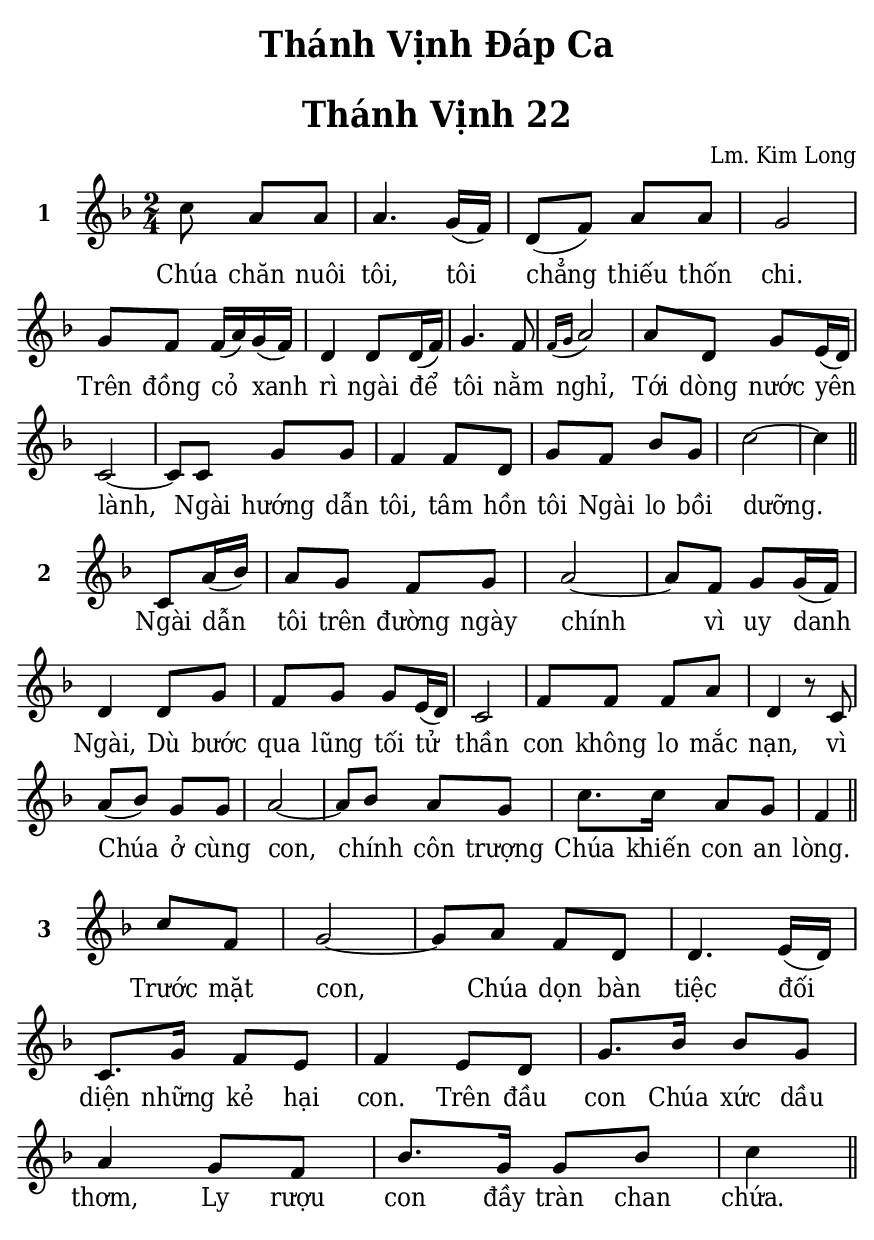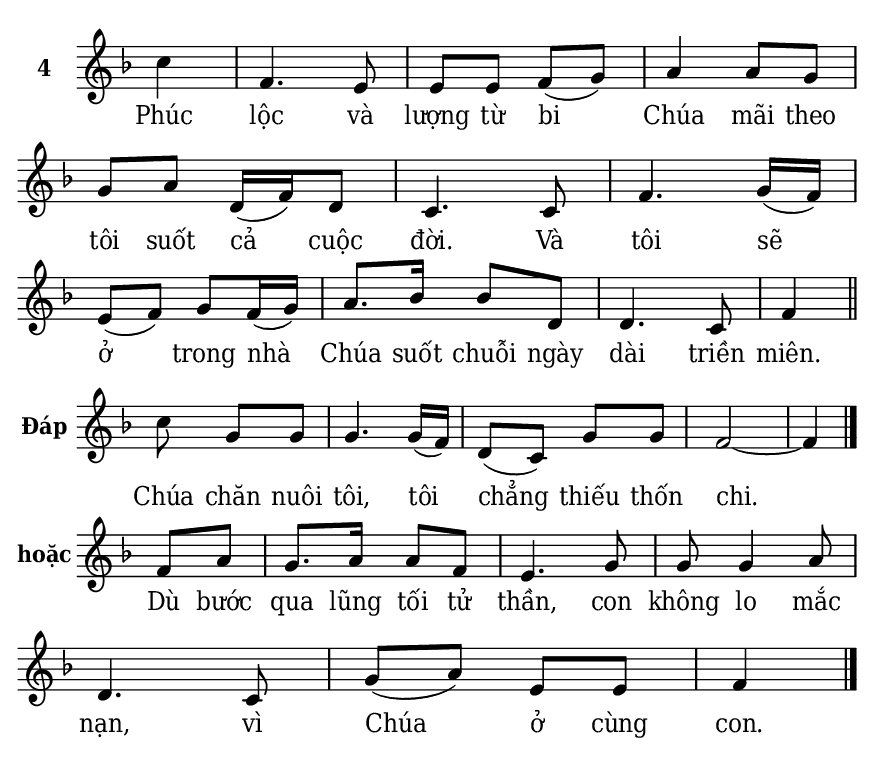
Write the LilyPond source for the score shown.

% Cài đặt chung
\version "2.22.1"
\include "english.ly"

\header {
  title = "Thánh Vịnh Đáp Ca"
  subtitle = \markup { \vspace #2 \fontsize #3 "Thánh Vịnh 22" }
  composer = "Lm. Kim Long"
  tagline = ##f
}

% Nhạc
nhacMauMot = \relative c'' {
  \key f \major
  \time 2/4
  \partial 4. c8 a a |
  a4. g16 (f) |
  d8 (f) a a |
  g2 |
  g8 f f16 (a) g (f) |
  d4 d8 d16 (f) |
  g4. f8 |
  \slashedGrace { f16 (g } a2) |
  a8 d, g e16 (d) |
  c2 ~ |
  c8 c g' g |
  f4 f8 d |
  g f bf g |
  c2 ~ |
  c4 \bar "||"
}

nhacMauHai = \relative c'' {
  \key f \major
  \time 2/4
  \partial 4 c,8 a'16 (bf) |
  a8 g f g |
  a2 ~ |
  a8 f g g16 (f) |
  d4 d8 g |
  f g g e16 (d) |
  c2 |
  f8 f f a |
  d,4 r8 c |
  a' (bf) g g |
  a2 ~ |
  a8 bf a g |
  c8. c16 a8 g |
  f4 \bar "||"
}

nhacMauBa = \relative c'' {
  \key f \major
  \time 2/4
  \partial 4 c8 f, |
  g2 ~ |
  g8 a f d |
  d4. e16 (d) |
  c8. g'16 f8 e |
  f4 e8 d |
  g8. bf16 bf8 g |
  a4 g8 f |
  bf8. g16 g8 bf |
  c4 \bar "||"
}

nhacMauBon = \relative c'' {
  \key f \major
  \time 2/4
  \partial 4 c4 |
  f,4. e8 |
  e e f (g) |
  a4 a8 g |
  g a d,16 (f) d8 |
  c4. c8 |
  f4. g16 (f) |
  e8 (f) g f16 (g) |
  a8. bf16 bf8 d, |
  d4. c8 |
  f4 \bar "||"
}

nhacMauNam = \relative c'' {
  \key f \major
  \time 2/4
  \partial 4. c8 g g |
  g4. g16 (f) |
  d8 (c) g' g |
  f2 ~ |
  f4 \bar "|."
}

nhacMauSau = \relative c' {
  \key f \major
  \time 2/4
  \partial 4 f8 a |
  g8. a16 a8 f |
  e4. g8 |
  g g4 a8 |
  d,4. c8 |
  g' (a) e e |
  f4 \bar "|."
}

% Lời
loiMauMot = \lyricmode {
  Chúa chăn nuôi tôi, tôi chẳng thiếu thốn chi.
  Trên đồng cỏ xanh rì ngài để tôi nằm nghỉ,
  Tới dòng nước yên lành,
  Ngài hướng dẫn tôi, tâm hồn tôi Ngài lo bồi dưỡng.
}

loiMauHai = \lyricmode {
  Ngài dẫn tôi trên đường ngày chính vì uy danh Ngài,
  Dù bước qua lũng tối tử thần
  con không lo mắc nạn,
  vì Chúa ở cùng con,
  chính côn trượng Chúa khiến con an lòng.
}

loiMauBa = \lyricmode {
  Trước mặt con, Chúa dọn bàn tiệc đối diện những kẻ hại con.
  Trên đầu con Chúa xức dầu thơm,
  Ly rượu con đầy tràn chan chứa.
}

loiMauBon = \lyricmode {
  Phúc lộc và lượng từ bi Chúa mãi theo tôi suốt cả cuộc đời.
  Và tôi sẽ ở trong nhà Chúa suốt chuỗi ngày dài triền miên.
}

loiMauNam = \lyricmode {
  Chúa chăn nuôi tôi, tôi chẳng thiếu thốn chi.
}

loiMauSau = \lyricmode {
  Dù bước qua lũng tối tử thần, con không lo mắc nạn,
  vì Chúa ở cùng con.
}

% Dàn trang
\paper {
  #(set-paper-size "a5")
  top-margin = 3\mm
  bottom-margin = 3\mm
  left-margin = 3\mm
  right-margin = 3\mm
  indent = #0
  #(define fonts
	 (make-pango-font-tree "Deja Vu Serif Condensed"
	 		       "Deja Vu Serif Condensed"
			       "Deja Vu Serif Condensed"
			       (/ 20 20)))
  print-page-number = ##f
}

\score {
  <<
    \new Staff \with {
      instrumentName = \markup { \bold "1" }} <<
        \clef treble
        \new Voice = beSop {
          \nhacMauMot
        }
      \new Lyrics \lyricsto beSop \loiMauMot
    >>
  >>
  \layout {
    indent = 10
    \override Lyrics.LyricSpace.minimum-distance = #1
    \override Score.BarNumber.break-visibility = ##(#f #f #f)
    \override Score.SpacingSpanner.uniform-stretching = ##t
    ragged-last = ##f
  }
}

\score {
  <<
    \new Staff \with {
      \remove "Time_signature_engraver"
      instrumentName = \markup { \bold "2" }} <<
        \clef treble
        \new Voice = beSop {
          \nhacMauHai
        }
      \new Lyrics \lyricsto beSop \loiMauHai
    >>
  >>
  \layout {
    indent = 10
    \override Lyrics.LyricSpace.minimum-distance = #1
    \override Score.BarNumber.break-visibility = ##(#f #f #f)
    \override Score.SpacingSpanner.uniform-stretching = ##t
    ragged-last = ##f
  }
}

\score {
  <<
    \new Staff \with {
      \remove "Time_signature_engraver"
      instrumentName = \markup { \bold "3" }} <<
        \clef treble
        \new Voice = beSop {
          \nhacMauBa
        }
      \new Lyrics \lyricsto beSop \loiMauBa
    >>
  >>
  \layout {
    indent = 10
    \override Lyrics.LyricSpace.minimum-distance = #1
    \override Score.BarNumber.break-visibility = ##(#f #f #f)
    \override Score.SpacingSpanner.uniform-stretching = ##t
    ragged-last = ##f
  }
}

\score {
  <<
    \new Staff \with {
      \remove "Time_signature_engraver"
      instrumentName = \markup { \bold "4" }} <<
        \clef treble
        \new Voice = beSop {
          \nhacMauBon
        }
      \new Lyrics \lyricsto beSop \loiMauBon
    >>
  >>
  \layout {
    indent = 10
    \override Lyrics.LyricSpace.minimum-distance = #1
    \override Score.BarNumber.break-visibility = ##(#f #f #f)
    \override Score.SpacingSpanner.uniform-stretching = ##t
    ragged-last = ##f
  }
}

\score {
  <<
    \new Staff \with {
      \remove "Time_signature_engraver"
      instrumentName = \markup { \bold "Đáp" }} <<
        \clef treble
        \new Voice = beSop {
          \nhacMauNam
        }
      \new Lyrics \lyricsto beSop \loiMauNam
    >>
  >>
  \layout {
    indent = 10
    \override Lyrics.LyricSpace.minimum-distance = #1
    \override Score.BarNumber.break-visibility = ##(#f #f #f)
    \override Score.SpacingSpanner.uniform-stretching = ##t
    ragged-last = ##f
  }
}

\score {
  <<
    \new Staff \with {
      \remove "Time_signature_engraver"
      instrumentName = \markup { \bold "hoặc" }} <<
        \clef treble
        \new Voice = beSop {
          \nhacMauSau
        }
      \new Lyrics \lyricsto beSop \loiMauSau
    >>
  >>
  \layout {
    indent = 10
    \override Lyrics.LyricSpace.minimum-distance = #1.5
    \override Score.BarNumber.break-visibility = ##(#f #f #f)
    \override Score.SpacingSpanner.uniform-stretching = ##t
    ragged-last = ##f
  }
}
